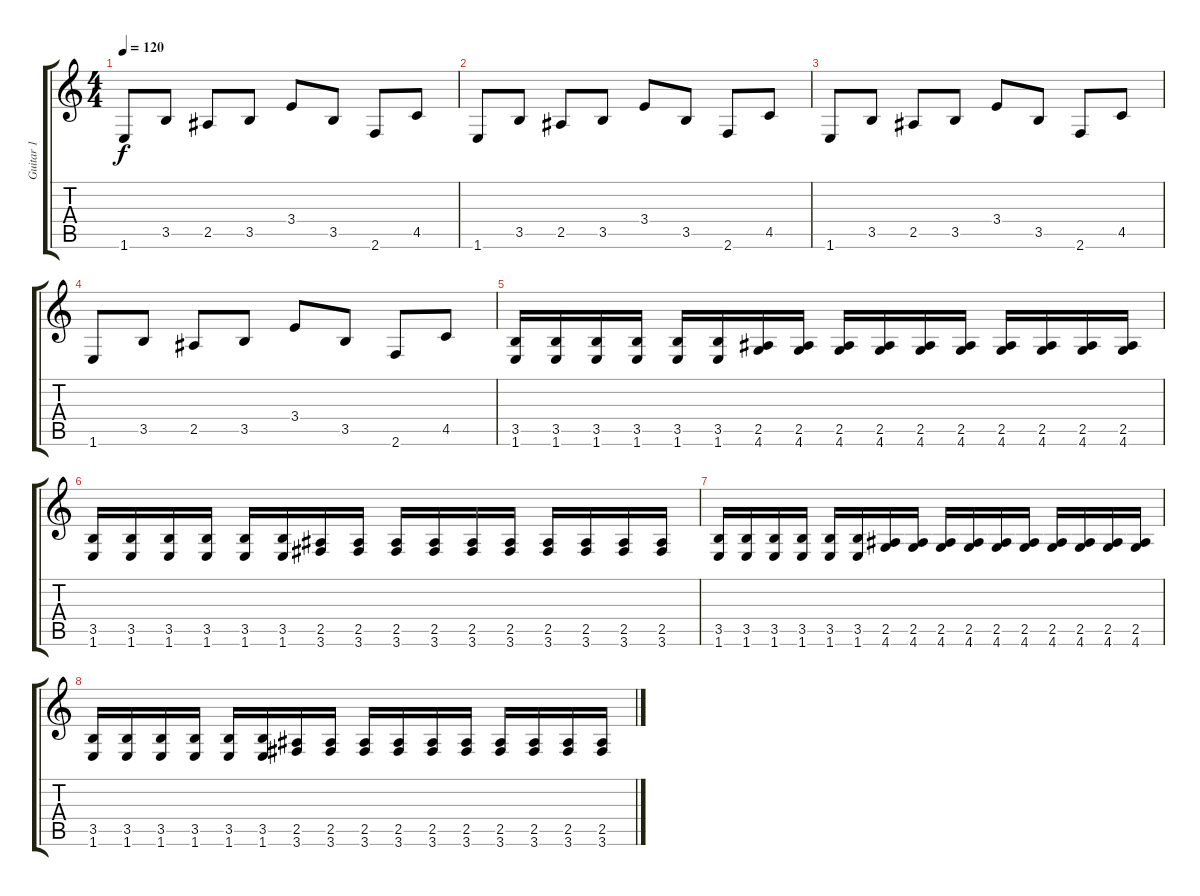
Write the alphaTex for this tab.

\track ("Guitar 1" "Guitar 1") {instrument overdrivenguitar}
\staff {score tabs}
\tuning (Eb4 Bb3 Gb3 Db3 Ab2 Eb2) {hide}
\ts (4 4)
\tempo 120
\clef g2
\ks c
1.6.8{dy f instrument electricguitarclean} 3.5.8 2.5.8 3.5.8 3.4.8 3.5.8 2.6.8 4.5.8 |
1.6.8 3.5.8 2.5.8 3.5.8 3.4.8 3.5.8 2.6.8 4.5.8 |
1.6.8 3.5.8 2.5.8 3.5.8 3.4.8 3.5.8 2.6.8 4.5.8 |
1.6.8 3.5.8 2.5.8 3.5.8 3.4.8 3.5.8 2.6.8 4.5.8 |
(3.5 1.6).16{instrument overdrivenguitar} (3.5 1.6).16 (3.5 1.6).16 (3.5 1.6).16 (3.5 1.6).16 (3.5 1.6).16 (2.5 4.6).16 (2.5 4.6).16 (2.5 4.6).16 (2.5 4.6).16 (2.5 4.6).16 (2.5 4.6).16 (2.5 4.6).16 (2.5 4.6).16 (2.5 4.6).16 (2.5 4.6).16 |
(3.5 1.6).16 (3.5 1.6).16 (3.5 1.6).16 (3.5 1.6).16 (3.5 1.6).16 (3.5 1.6).16 (2.5 3.6).16 (2.5 3.6).16 (2.5 3.6).16 (2.5 3.6).16 (2.5 3.6).16 (2.5 3.6).16 (2.5 3.6).16 (2.5 3.6).16 (2.5 3.6).16 (2.5 3.6).16 |
(3.5 1.6).16 (3.5 1.6).16 (3.5 1.6).16 (3.5 1.6).16 (3.5 1.6).16 (3.5 1.6).16 (2.5 4.6).16 (2.5 4.6).16 (2.5 4.6).16 (2.5 4.6).16 (2.5 4.6).16 (2.5 4.6).16 (2.5 4.6).16 (2.5 4.6).16 (2.5 4.6).16 (2.5 4.6).16 |
(3.5 1.6).16 (3.5 1.6).16 (3.5 1.6).16 (3.5 1.6).16 (3.5 1.6).16 (3.5 1.6).16 (2.5 3.6).16 (2.5 3.6).16 (2.5 3.6).16 (2.5 3.6).16 (2.5 3.6).16 (2.5 3.6).16 (2.5 3.6).16 (2.5 3.6).16 (2.5 3.6).16 (2.5 3.6).16
